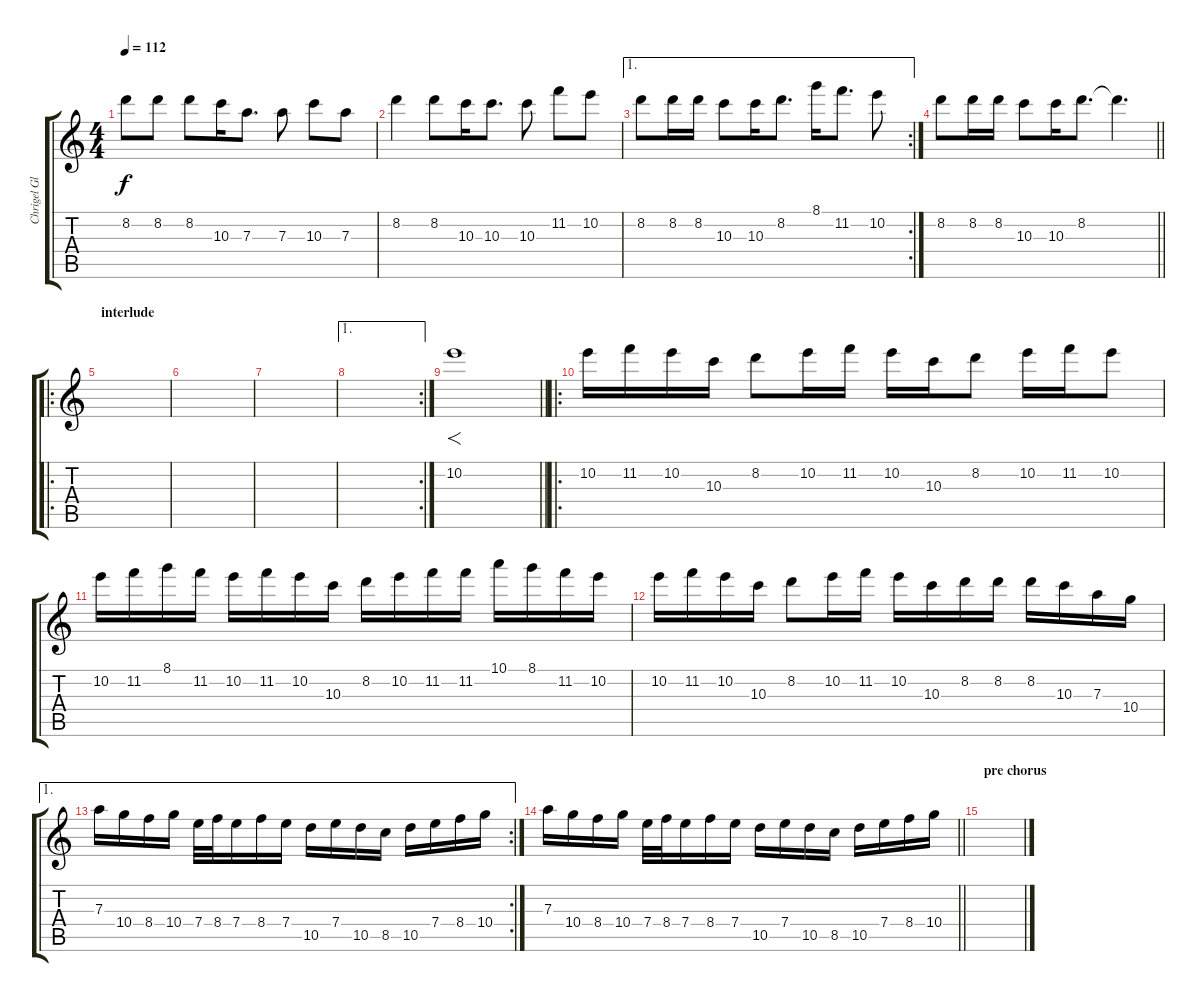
\track ("Chrigel Glanzmann" "Chrigel Gl") {instrument piccolo}
\staff {score tabs}
\tuning (B5 Gb5 D5 A4 E4 B3) {hide}
\ts (4 4)
\tempo 112
\clef g2
\ks c
8.2.8{dy f} 8.2.8 8.2.8 10.3.16 7.3.8{d} 7.3.8 10.3.8 7.3.8 |
8.2.4 8.2.8 10.3.16 10.3.8{d} 10.3.8 11.2.8 10.2.8 |
\ae 1
\rc 2
8.2.8 8.2.16 8.2.16 10.3.8 10.3.16 8.2.8{d} 8.1.16 11.2.8{d} 10.2.8 |
\barLineRight lightlight
8.2.8 8.2.16 8.2.16 10.3.8 10.3.16 8.2.8{d} 8.2{t}.4{d} |
\ro
\section ("" "interlude")
|
|
|
\ae 1
\rc 2
|
\barLineRight lightlight
10.2.1{f} |
\ro
\section ("" "")
10.2.16 11.2.16 10.2.16 10.3.16 8.2.8 10.2.16 11.2.16 10.2.16 10.3.16 8.2.8 10.2.16 11.2.16 10.2.8 |
10.2.16 11.2.16 8.1.16 11.2.16 10.2.16 11.2.16 10.2.16 10.3.16 8.2.16 10.2.16 11.2.16 11.2.16 10.1.16 8.1.16 11.2.16 10.2.16 |
10.2.16 11.2.16 10.2.16 10.3.16 8.2.8 10.2.16 11.2.16 10.2.16 10.3.16 8.2.16 8.2.16 8.2.16 10.3.16 7.3.16 10.4.16 |
\ae 1
\rc 2
7.3.16 10.4.16 8.4.16 10.4.16 7.4.32 8.4.32 7.4.16 8.4.16 7.4.16 10.5.16 7.4.16 10.5.16 8.5.16 10.5.16 7.4.16 8.4.16 10.4.16 |
\barLineRight lightlight
7.3.16 10.4.16 8.4.16 10.4.16 7.4.32 8.4.32 7.4.16 8.4.16 7.4.16 10.5.16 7.4.16 10.5.16 8.5.16 10.5.16 7.4.16 8.4.16 10.4.16 |
\section ("" "pre chorus")
